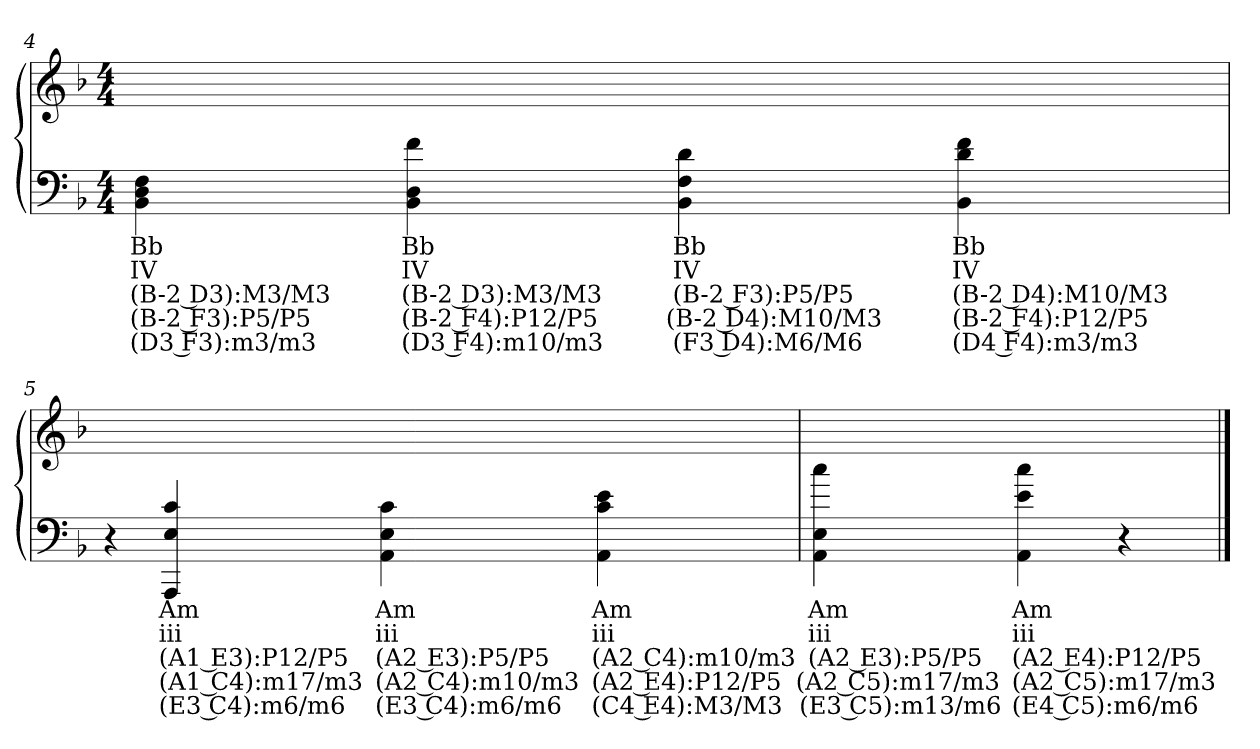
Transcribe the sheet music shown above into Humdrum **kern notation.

**kern	**text	**text	**text	**text	**text	**kern
*part2	*part2	*part2	*part2	*part2	*part2	*part1
*staff2	*staff2	*staff2	*staff2	*staff2	*staff2	*staff1
*clefF4	*	*	*	*	*	*clefG2
*k[b-]	*	*	*	*	*	*k[b-]
*F:	*	*	*	*	*	*F:
*M4/4	*	*	*	*	*	*M4/4
=4	=4	=4	=4	=4	=4	=4
4BB- 4D 4F	Bb	IV	(B-2 D3):M3/M3	(B-2 F3):P5/P5	(D3 F3):m3/m3	1ryy
4BB- 4D 4f	Bb	IV	(B-2 D3):M3/M3	(B-2 F4):P12/P5	(D3 F4):m10/m3	.
4BB- 4F 4d	Bb	IV	(B-2 F3):P5/P5	(B-2 D4):M10/M3	(F3 D4):M6/M6	.
4BB- 4d 4f	Bb	IV	(B-2 D4):M10/M3	(B-2 F4):P12/P5	(D4 F4):m3/m3	.
=5	=5	=5	=5	=5	=5	=5
4r	.	.	.	.	.	1ryy
4AAA 4E 4c	Am	iii	(A1 E3):P12/P5	(A1 C4):m17/m3	(E3 C4):m6/m6	.
4AA 4E 4c	Am	iii	(A2 E3):P5/P5	(A2 C4):m10/m3	(E3 C4):m6/m6	.
4AA 4c 4e	Am	iii	(A2 C4):m10/m3	(A2 E4):P12/P5	(C4 E4):M3/M3	.
=6	=6	=6	=6	=6	=6	=6
4AA 4E 4cc	Am	iii	(A2 E3):P5/P5	(A2 C5):m17/m3	(E3 C5):m13/m6	2.ryy
4AA 4e 4cc	Am	iii	(A2 E4):P12/P5	(A2 C5):m17/m3	(E4 C5):m6/m6	.
4r	.	.	.	.	.	.
==	==	==	==	==	==	==
*-	*-	*-	*-	*-	*-	*-
